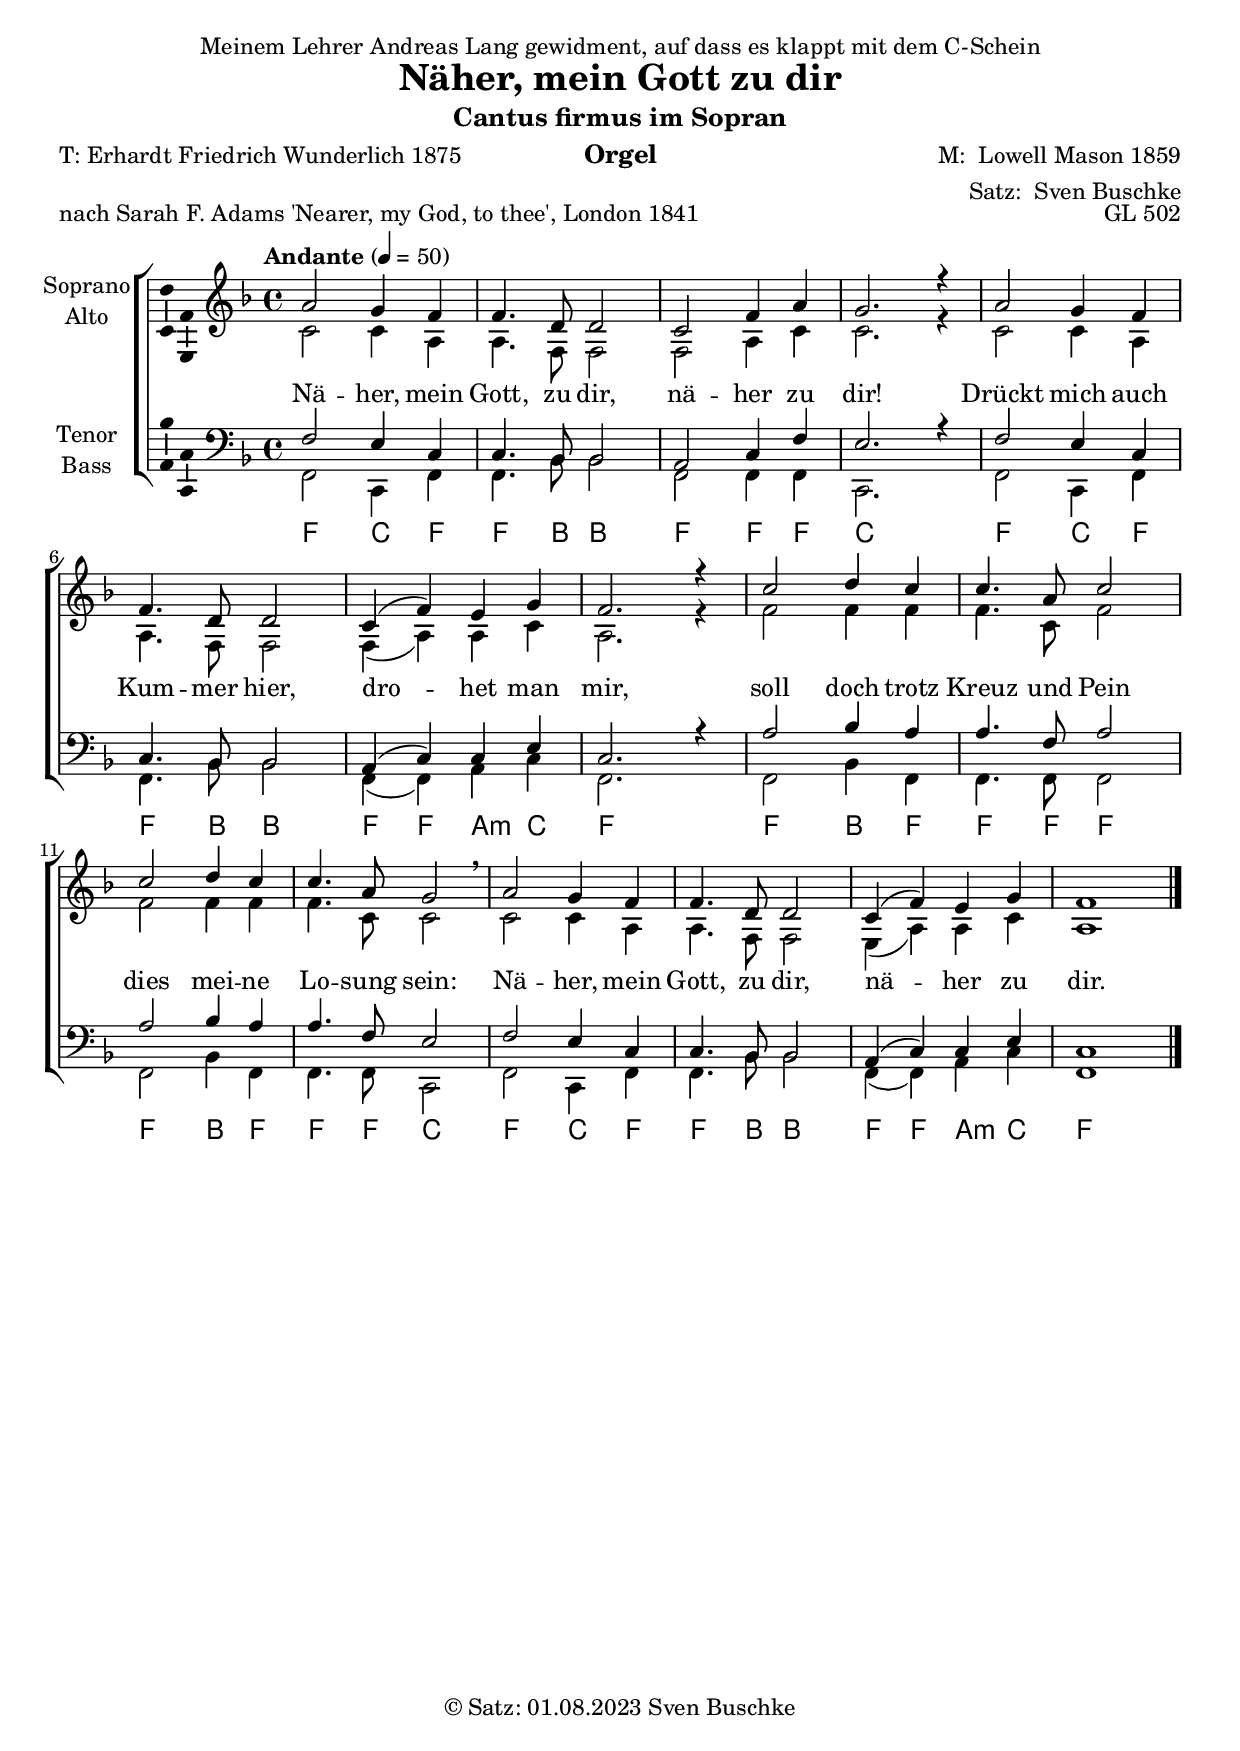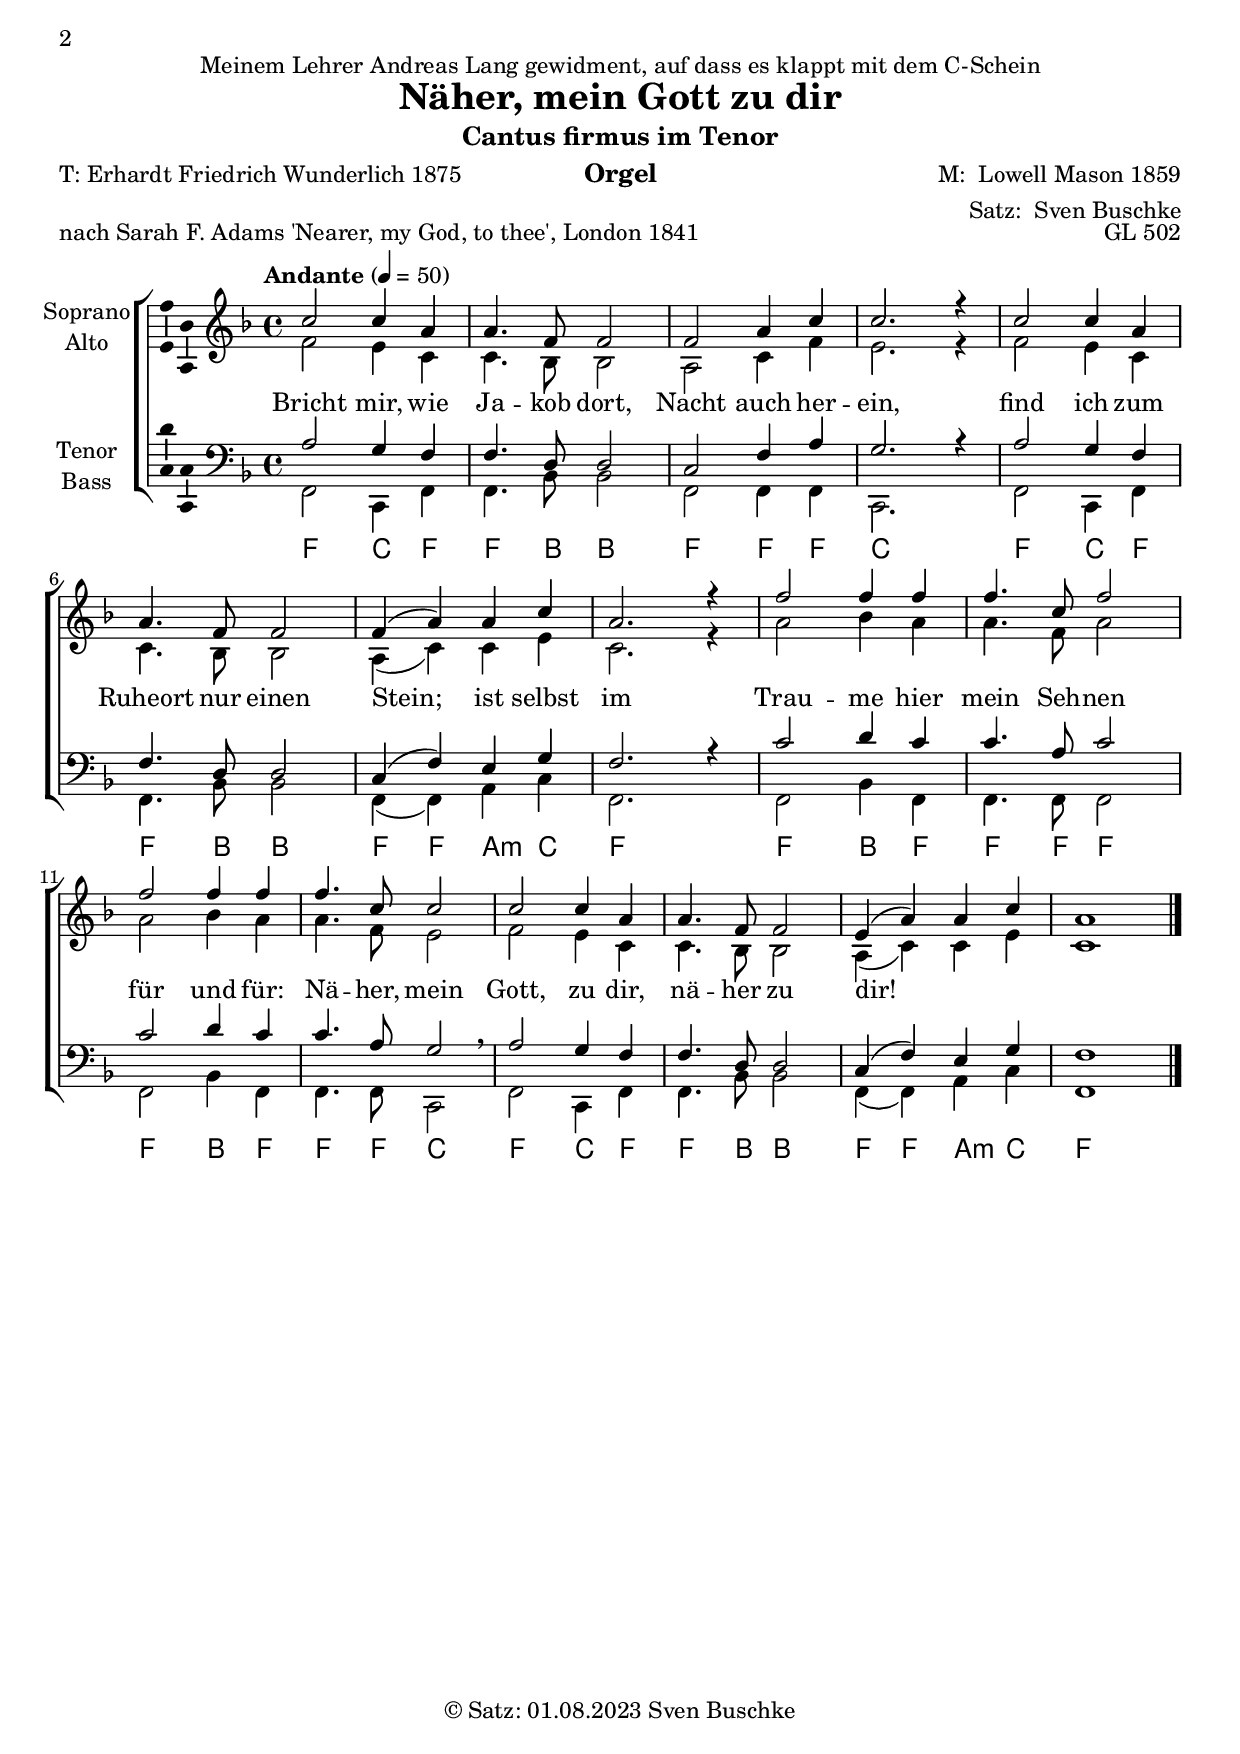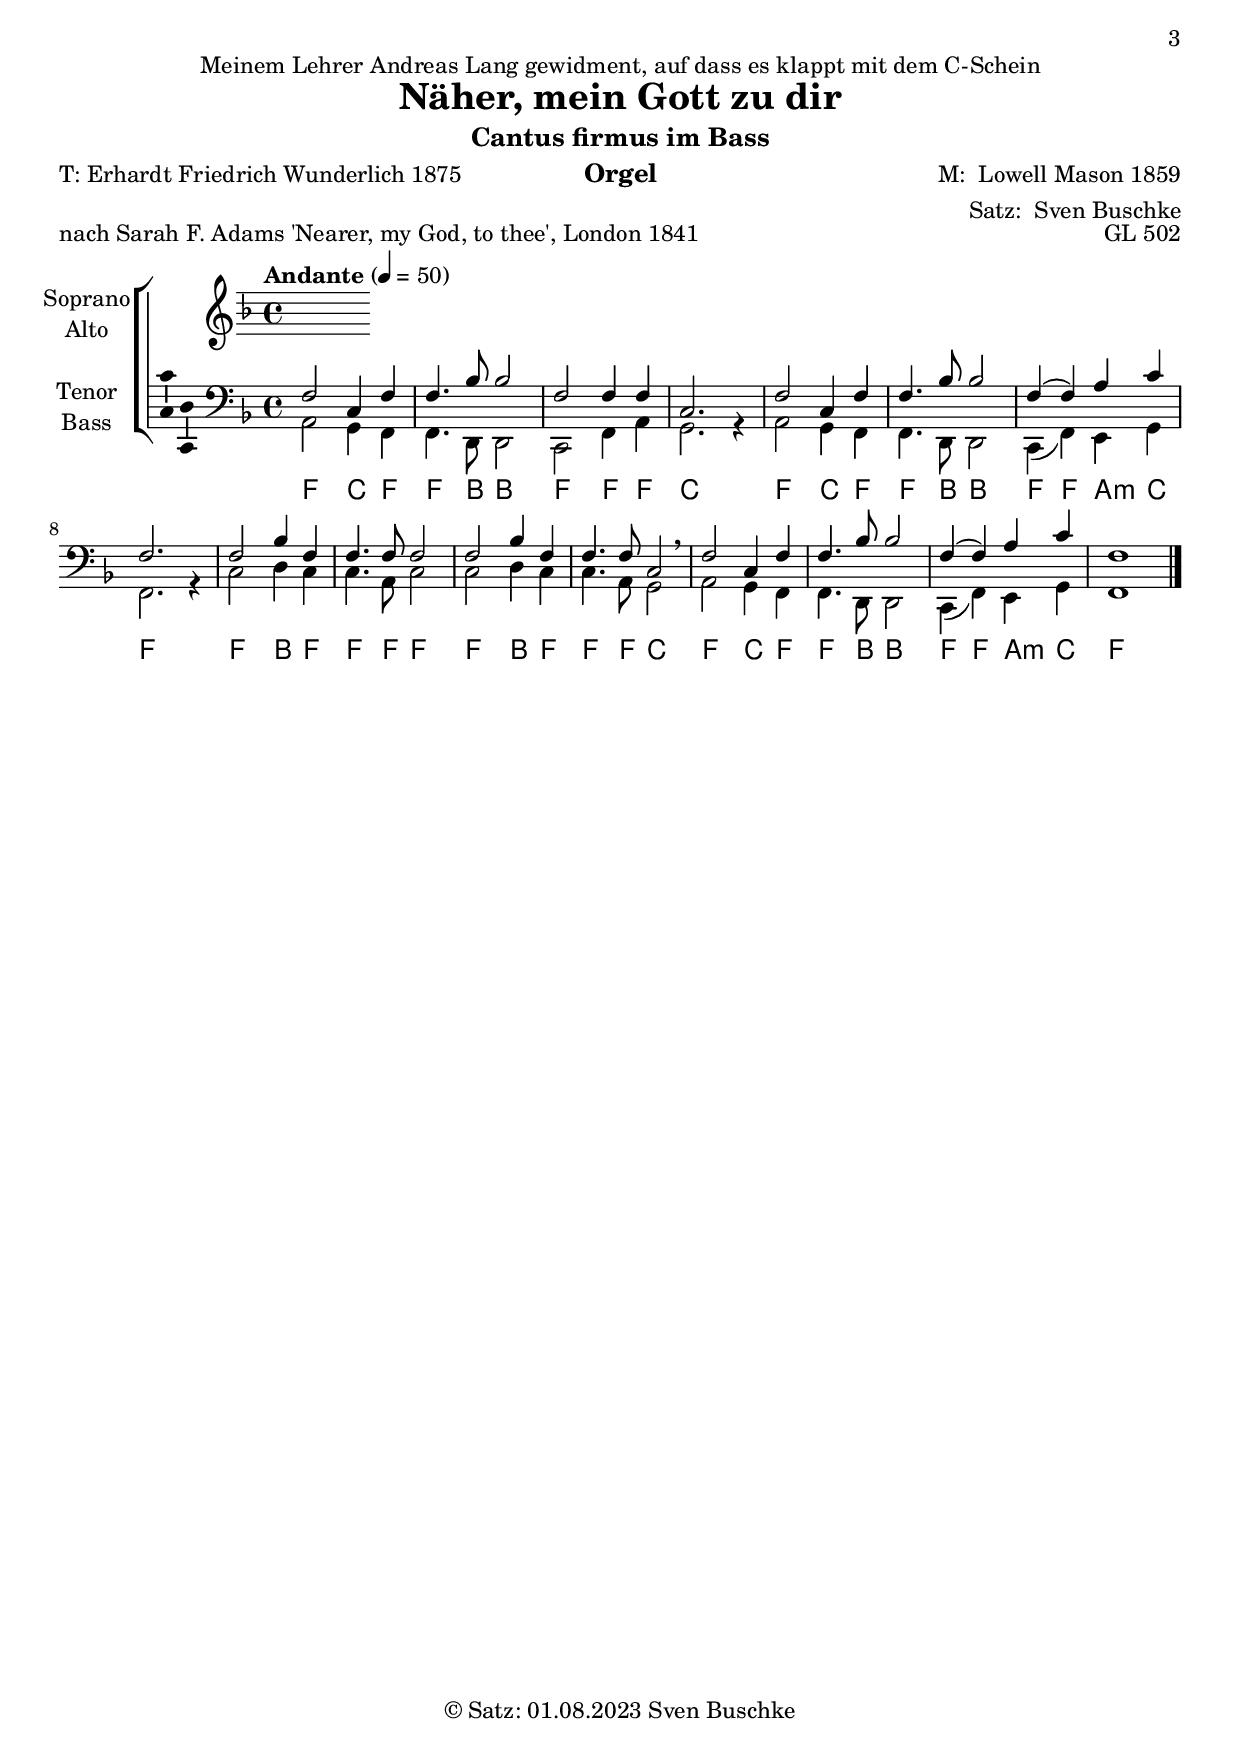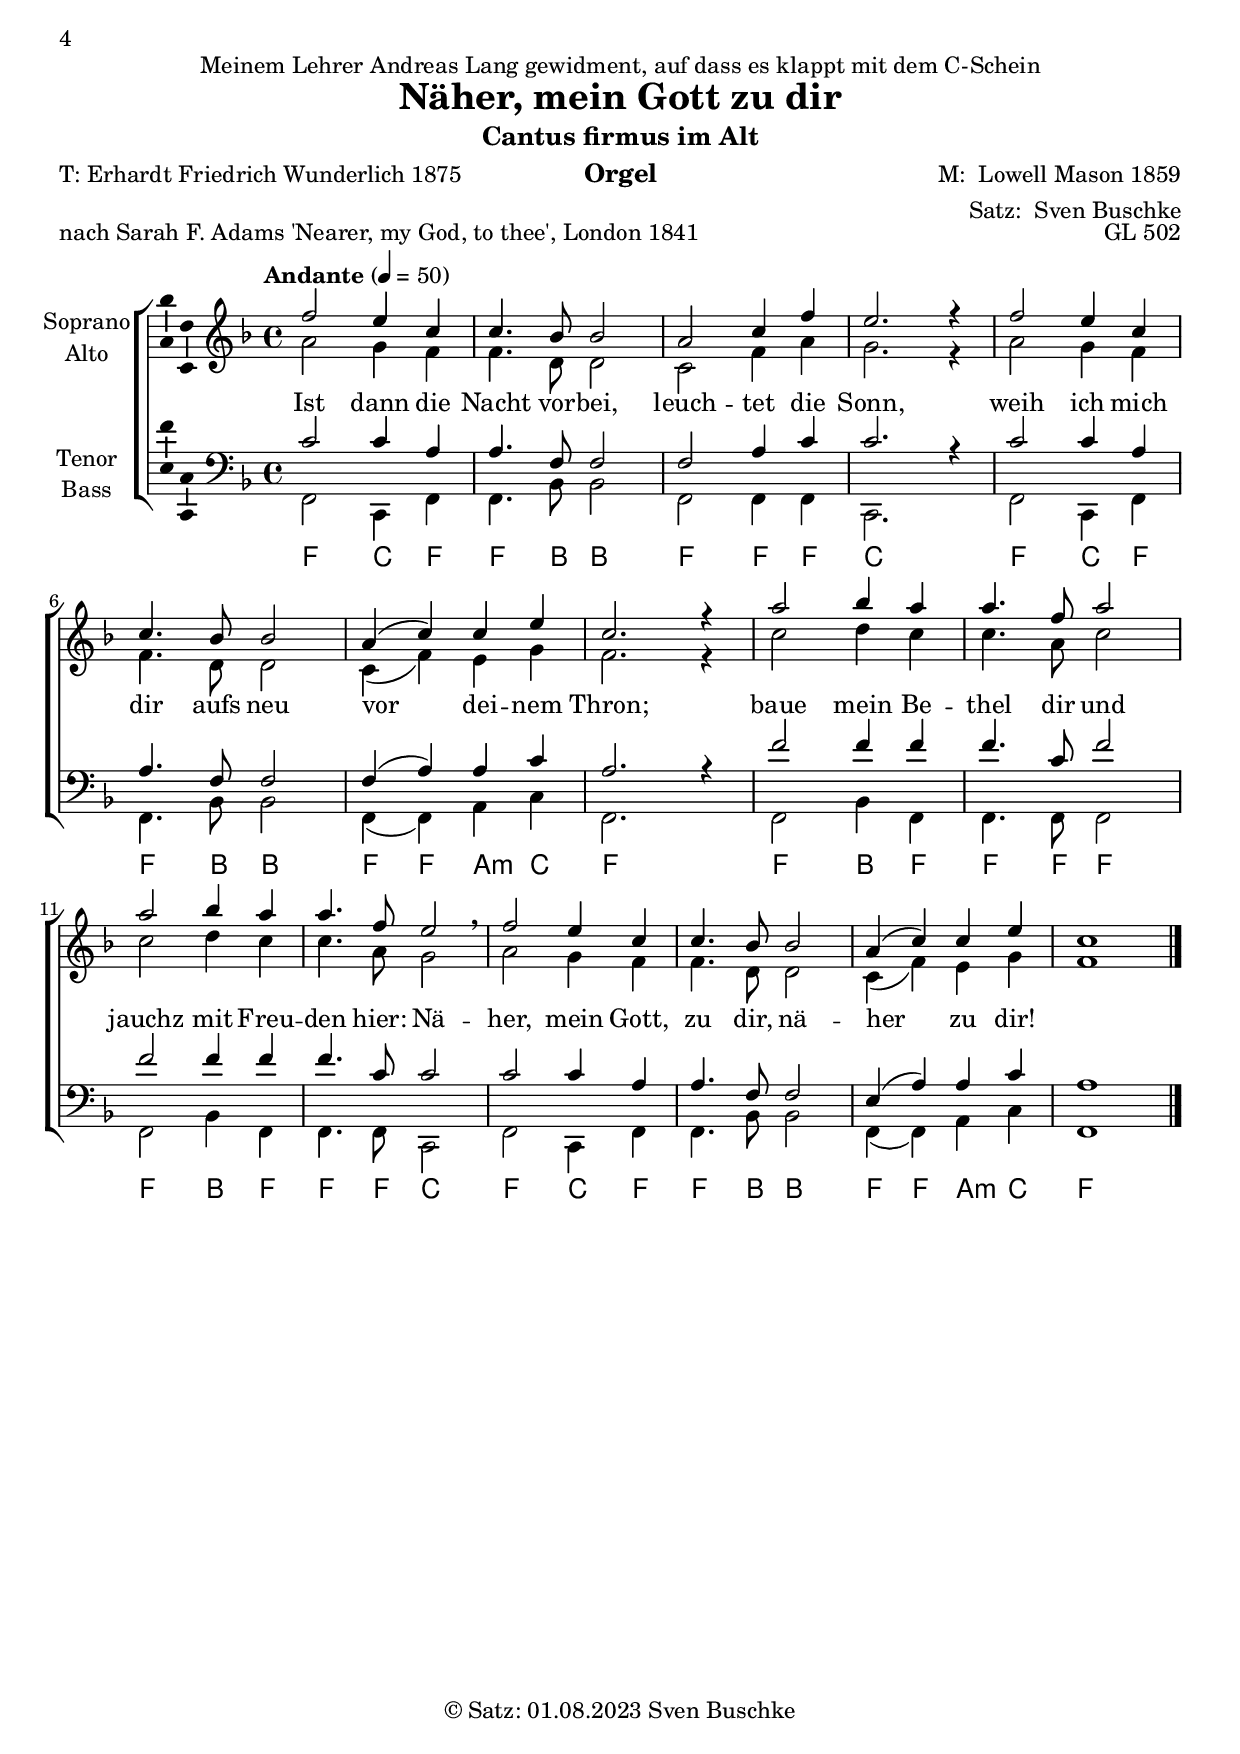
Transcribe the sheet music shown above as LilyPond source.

\version "2.24.1"
\language "english"

\include "predefined-guitar-fretboards.ly"

\header {
  dedication = "Meinem Lehrer Andreas Lang gewidment, auf dass es klappt mit dem C-Schein"
  title = "Näher, mein Gott zu dir"
  subsubtitle = ""
  instrument = "Orgel"
  composer = "M:  Lowell Mason 1859"
  arranger = \markup { "Satz: " \with-url #"https://buschke.com" "Sven Buschke" }
  poet = "T: Erhardt Friedrich Wunderlich 1875"
  meter = ""
  piece = "nach Sarah F. Adams 'Nearer, my God, to thee', London 1841"
  opus = "GL 502"
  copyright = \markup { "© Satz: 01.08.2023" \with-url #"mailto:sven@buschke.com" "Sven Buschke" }
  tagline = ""
}

global = {
  \key f \major
  \time 4/4
  \tempo "Andante" 4=50
}

scoreASoprano = \relative c'' {
  \global
  % Music follows here.
  a2 g4 f f4. d8 d2 c f4 a g2. r4
  a2 g4 f f4. d8 d2 c4(f) e g f2. r4
  c'2 d4 c c4. a8 c2 c d4 c c4. a8 g2\breathe
  a2 g4 f f4. d8 d2 c4(f) e g f1
  \bar "|."
}

scoreAAlto = \relative c' {
  \global
  % Music follows here.
  c2 c4 a a4. f8 f2 f a4 c c2. r4
  c2 c4 a a4. f8 f2 f4(a) a c a2. r4
  f'2 f4 f f4. c8 f2 f f4 f f4. c8 c2
  c2 c4 a a4. f8 f2 e4(a) a c a1
}

scoreATenor = \relative c' {
  \global
  % Music follows here.
  f,2 e4  c c4. bf8 bf2 a2 c4 f e2. r4
  f2 e4 c c4. bf8 bf2 a4(c) c e c2. r4
  a'2 bf4 a a4. f8 a2 a bf4 a a4. f8 e2
  f2 e4 c c4. bf8 bf2 a4(c) c e c1
}

scoreABass = \relative c {
  \global
  % Music follows here.
  f,2 c4 f f4. bf8 bf2 f2 f4 f4 c2. s4
  f2 c4 f f4. bf8 bf2 f4(f) a c f,2. s4
  f2 bf4 f f4. f8 f2 f bf4 f f4. f8 c2
  f c4 f f4. bf8 bf2 f4(f) a c f,1
}

scoreAVerse = \lyricmode {
  % Lyrics follow here.
  Nä -- her, mein Gott, zu dir, nä -- her zu dir!
  Drückt mich auch Kum -- mer hier, dro -- het man mir,
  soll doch trotz Kreuz und Pein dies mei -- ne Lo -- sung sein:
  Nä -- her, mein Gott, zu dir, nä -- her zu dir.
}

scoreAChordNames = \chordmode {
  \global
  \germanChords
  % Chords follow here.
  f2 c4 f f4. bf8 bf2 f2 f4 f4 c2. s4
  f2 c4 f f4. bf8 bf2 f4(f) a:m c f2. s4
  f2 bf4 f f4. f8 f2 f bf4 f f4. f8 c2
  f c4 f f4. bf8 bf2 f4(f) a:m c f1
}

scoreAFigBass = \figuremode {
  \global
  % Figures follow here.

}

scoreAChoirPart = \new ChoirStaff <<
  \new Staff \with {
    midiInstrument = "choir aahs"
    instrumentName = \markup \center-column { "Soprano" "Alto" }
  } <<
    \new Voice = "soprano" \with {
      \consists "Ambitus_engraver"
    } { \voiceOne \scoreASoprano }
    \new Voice = "alto" \with {
      \consists "Ambitus_engraver"
      \override Ambitus #'X-offset = #2.0
    } { \voiceTwo \scoreAAlto }
  >>
  \new Lyrics \with {
    \override VerticalAxisGroup #'staff-affinity = #CENTER
  } \lyricsto "soprano" \scoreAVerse
  \new Staff \with {
    midiInstrument = "choir aahs"
    instrumentName = \markup \center-column { "Tenor" "Bass" }
  } <<
    \clef bass
    \new Voice = "tenor" \with {
      \consists "Ambitus_engraver"
    } { \voiceOne \scoreATenor }
    \new Voice = "bass" \with {
      \consists "Ambitus_engraver"
      \override Ambitus #'X-offset = #2.0
    } { \voiceTwo \scoreABass }
  >>
>>

scoreAChordsPart = <<
  \new ChordNames \scoreAChordNames
  %   \scoreAChordNames
  %   \new FretBoards \scoreAChordNames
>>

scoreABassFiguresPart = \new FiguredBass \with {
  useBassFigureExtenders = ##t
} \scoreAFigBass

\bookpart {
  \header {
    subtitle = "Cantus firmus im Sopran"
  }
  \score {
    <<
      \scoreAChoirPart
      \scoreAChordsPart
      \scoreABassFiguresPart
    >>
    \layout { }
    \midi {
      \tempo 4=100
    }
  }
}

scoreBSoprano = \relative c'' {
  \global
  % Music follows here.
  c2 c4 a a4. f8 f2 f a4 c c2. r4
  c2 c4 a a4. f8 f2 f4(a) a c a2. r4
  f'2 f4 f f4. c8 f2 f f4 f f4. c8 c2
  c2 c4 a a4. f8 f2 e4(a) a c a1
}

scoreBAlto = \relative c' {
  \global
  % Music follows here.
  f2 e4  c c4. bf8 bf2 a2 c4 f e2. r4
  f2 e4 c c4. bf8 bf2 a4(c) c e c2. r4
  a'2 bf4 a a4. f8 a2 a bf4 a a4. f8 e2
  f2 e4 c c4. bf8 bf2 a4(c) c e c1
}

scoreBTenor = \relative c' {
  \global
  % Music follows here.
  a2 g4 f f4. d8 d2 c f4 a g2. r4
  a2 g4 f f4. d8 d2 c4(f) e g f2. r4
  c'2 d4 c c4. a8 c2 c d4 c c4. a8 g2\breathe
  a2 g4 f f4. d8 d2 c4(f) e g f1
  \bar "|."
}

scoreBBass = \relative c {
  \global
  % Music follows here.
  f,2 c4 f f4. bf8 bf2 f2 f4 f4 c2. s4
  f2 c4 f f4. bf8 bf2 f4(f) a c f,2. s4
  f2 bf4 f f4. f8 f2 f bf4 f f4. f8 c2
  f c4 f f4. bf8 bf2 f4(f) a c f,1
}

scoreBVerse = \lyricmode {
  % Lyrics follow here.
  Bricht mir, wie Ja -- kob dort, Nacht auch her -- ein,
  find ich zum Ruheort nur einen Stein;
  ist selbst im Trau -- me hier mein Seh -- nen für und für:
  Nä -- her, mein Gott, zu dir, nä -- her zu dir!
}

scoreBChordNames = \chordmode {
  \global
  \germanChords
  % Chords follow here.
  f2 c4 f f4. bf8 bf2 f2 f4 f4 c2. s4
  f2 c4 f f4. bf8 bf2 f4(f) a:m c f2. s4
  f2 bf4 f f4. f8 f2 f bf4 f f4. f8 c2
  f c4 f f4. bf8 bf2 f4(f) a:m c f1
}

scoreBFigBass = \figuremode {
  \global
  % Figures follow here.

}

scoreBChoirPart = \new ChoirStaff <<
  \new Staff \with {
    midiInstrument = "choir aahs"
    instrumentName = \markup \center-column { "Soprano" "Alto" }
  } <<
    \new Voice = "soprano" \with {
      \consists "Ambitus_engraver"
    } { \voiceOne \scoreBSoprano }
    \new Voice = "alto" \with {
      \consists "Ambitus_engraver"
      \override Ambitus #'X-offset = #2.0
    } { \voiceTwo \scoreBAlto }
  >>
  \new Lyrics \with {
    \override VerticalAxisGroup #'staff-affinity = #CENTER
  } \lyricsto "soprano" \scoreBVerse
  \new Staff \with {
    midiInstrument = "choir aahs"
    instrumentName = \markup \center-column { "Tenor" "Bass" }
  } <<
    \clef bass
    \new Voice = "tenor" \with {
      \consists "Ambitus_engraver"
    } { \voiceOne \scoreBTenor }
    \new Voice = "bass" \with {
      \consists "Ambitus_engraver"
      \override Ambitus #'X-offset = #2.0
    } { \voiceTwo \scoreBBass }
  >>
>>

scoreBChordsPart = <<
  \new ChordNames \scoreBChordNames
%   \scoreBChordNames
%   \new FretBoards \scoreBChordNames
>>

scoreBBassFiguresPart = \new FiguredBass \with {
  useBassFigureExtenders = ##t
} \scoreBFigBass

\bookpart {
  \header {
    subtitle = "Cantus firmus im Tenor"
  }
  \score {
    <<
      \scoreBChoirPart
      \scoreBChordsPart
      \scoreBBassFiguresPart
    >>
    \layout { }
    \midi {
      \tempo 4=100
    }
  }
}

scoreCSoprano = \relative c'' {
  \global
  % Music follows here.

}

scoreCAlto = \relative c' {
  \global
  % Music follows here.

}

scoreCTenor = \relative c' {
  \global
  % Music follows here.
  f,2 c4 f f4. bf8 bf2 f2 f4 f4 c2. s4
  f2 c4 f f4. bf8 bf2 f4(f) a c f,2. s4
  f2 bf4 f f4. f8 f2 f bf4 f f4. f8 c2
  f c4 f f4. bf8 bf2 f4(f) a c f,1
}

scoreCBass = \relative c {
  \global
  % Music follows here.
  a2 g4 f f4. d8 d2 c f4 a g2. r4
  a2 g4 f f4. d8 d2 c4(f) e g f2. r4
  c'2 d4 c c4. a8 c2 c d4 c c4. a8 g2\breathe
  a2 g4 f f4. d8 d2 c4(f) e g f1
  \bar "|."
}

scoreCVerse = \lyricmode {
  % Lyrics follow here.
  Geht auch die schma -- le Bahn auf -- wärts gar steil,
  führt sie doch him -- mel -- an zu mei -- nem Heil.
  En -- gel, so licht und schön, win -- ken aus sel -- gen Höhn:
  Nä -- her, mein Gott, zu dir, nä -- her zu dir.
}

scoreCChordNames = \chordmode {
  \global
  \germanChords
  % Chords follow here.
  f2 c4 f f4. bf8 bf2 f2 f4 f4 c2. s4
  f2 c4 f f4. bf8 bf2 f4(f) a:m c f2. s4
  f2 bf4 f f4. f8 f2 f bf4 f f4. f8 c2
  f c4 f f4. bf8 bf2 f4(f) a:m c f1
}

scoreCFigBass = \figuremode {
  \global
  % Figures follow here.

}

scoreCChoirPart = \new ChoirStaff <<
  \new Staff \with {
    midiInstrument = "choir aahs"
    instrumentName = \markup \center-column { "Soprano" "Alto" }
  } <<
    \new Voice = "soprano" \with {
      \consists "Ambitus_engraver"
    } { \voiceOne \scoreCSoprano }
    \new Voice = "alto" \with {
      \consists "Ambitus_engraver"
      \override Ambitus #'X-offset = #2.0
    } { \voiceTwo \scoreCAlto }
  >>
  \new Lyrics \with {
    \override VerticalAxisGroup #'staff-affinity = #CENTER
  } \lyricsto "soprano" \scoreCVerse
  \new Staff \with {
    midiInstrument = "choir aahs"
    instrumentName = \markup \center-column { "Tenor" "Bass" }
  } <<
    \clef bass
    \new Voice = "tenor" \with {
      \consists "Ambitus_engraver"
    } { \voiceOne \scoreCTenor }
    \new Voice = "bass" \with {
      \consists "Ambitus_engraver"
      \override Ambitus #'X-offset = #2.0
    } { \voiceTwo \scoreCBass }
  >>
>>

scoreCChordsPart = <<
  \new ChordNames \scoreCChordNames
%   \scoreCChordNames
%   \new FretBoards \scoreCChordNames
>>

scoreCBassFiguresPart = \new FiguredBass \with {
  useBassFigureExtenders = ##t
} \scoreCFigBass

\bookpart {
  \header {
    subtitle = "Cantus firmus im Bass"
  }
  \score {
    <<
      \scoreCChoirPart
      \scoreCChordsPart
      \scoreCBassFiguresPart
    >>
    \layout { }
    \midi {
      \tempo 4=100
    }
  }
}

scoreDSoprano = \relative c'' {
  \global
  % Music follows here.
  f2 e4  c c4. bf8 bf2 a2 c4 f e2. r4
  f2 e4 c c4. bf8 bf2 a4(c) c e c2. r4
  a'2 bf4 a a4. f8 a2 a bf4 a a4. f8 e2
  f2 e4 c c4. bf8 bf2 a4(c) c e c1
}

scoreDAlto = \relative c' {
  \global
  % Music follows here.
  a'2 g4 f f4. d8 d2 c f4 a g2. r4
  a2 g4 f f4. d8 d2 c4(f) e g f2. r4
  c'2 d4 c c4. a8 c2 c d4 c c4. a8 g2\breathe
  a2 g4 f f4. d8 d2 c4(f) e g f1
  \bar "|."
}

scoreDTenor = \relative c' {
  \global
  % Music follows here.
  c2 c4 a a4. f8 f2 f a4 c c2. r4
  c2 c4 a a4. f8 f2 f4(a) a c a2. r4
  f'2 f4 f f4. c8 f2 f f4 f f4. c8 c2
  c2 c4 a a4. f8 f2 e4(a) a c a1
}

scoreDBass = \relative c {
  \global
  % Music follows here.
  f,2 c4 f f4. bf8 bf2 f2 f4 f4 c2. s4
  f2 c4 f f4. bf8 bf2 f4(f) a c f,2. s4
  f2 bf4 f f4. f8 f2 f bf4 f f4. f8 c2
  f c4 f f4. bf8 bf2 f4(f) a c f,1
}

scoreDVerse = \lyricmode {
  % Lyrics follow here.
  Ist dann die Nacht vor -- bei, leuch -- tet die Sonn,
  weih ich mich dir aufs neu vor dei -- nem Thron;
  baue mein Be -- thel dir und jauchz mit Freu -- den hier:
  Nä -- her, mein Gott, zu dir, nä -- her zu dir!
}

scoreDChordNames = \chordmode {
  \global
  \germanChords
  % Chords follow here.
  f2 c4 f f4. bf8 bf2 f2 f4 f4 c2. s4
  f2 c4 f f4. bf8 bf2 f4(f) a:m c f2. s4
  f2 bf4 f f4. f8 f2 f bf4 f f4. f8 c2
  f c4 f f4. bf8 bf2 f4(f) a:m c f1
}

scoreDFigBass = \figuremode {
  \global
  % Figures follow here.

}

scoreDChoirPart = \new ChoirStaff <<
  \new Staff \with {
    midiInstrument = "choir aahs"
    instrumentName = \markup \center-column { "Soprano" "Alto" }
  } <<
    \new Voice = "soprano" \with {
      \consists "Ambitus_engraver"
    } { \voiceOne \scoreDSoprano }
    \new Voice = "alto" \with {
      \consists "Ambitus_engraver"
      \override Ambitus #'X-offset = #2.0
    } { \voiceTwo \scoreDAlto }
  >>
  \new Lyrics \with {
    \override VerticalAxisGroup #'staff-affinity = #CENTER
  } \lyricsto "soprano" \scoreDVerse
  \new Staff \with {
    midiInstrument = "choir aahs"
    instrumentName = \markup \center-column { "Tenor" "Bass" }
  } <<
    \clef bass
    \new Voice = "tenor" \with {
      \consists "Ambitus_engraver"
    } { \voiceOne \scoreDTenor }
    \new Voice = "bass" \with {
      \consists "Ambitus_engraver"
      \override Ambitus #'X-offset = #2.0
    } { \voiceTwo \scoreDBass }
  >>
>>

scoreDChordsPart = <<
  \new ChordNames \scoreDChordNames
%   \scoreDChordNames
%   \new FretBoards \scoreDChordNames
>>

scoreDBassFiguresPart = \new FiguredBass \with {
  useBassFigureExtenders = ##t
} \scoreDFigBass

\bookpart {
  \header {
    subtitle = "Cantus firmus im Alt"
  }
  \score {
    <<
      \scoreDChoirPart
      \scoreDChordsPart
      \scoreDBassFiguresPart
    >>
    \layout { }
    \midi {
      \tempo 4=100
    }
  }
}